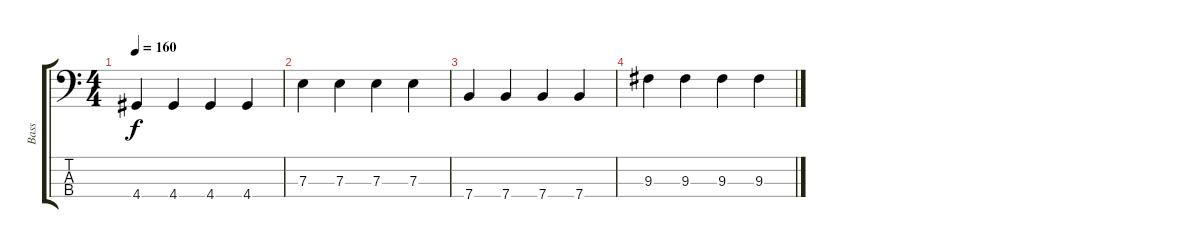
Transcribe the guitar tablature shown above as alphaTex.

\track ("Bass" "Bass") {instrument electricbassfinger}
\staff {score tabs}
\tuning (G2 D2 A1 E1) {hide}
\ts (4 4)
\tempo 160
\clef f4
\ks c
4.4.4{dy f} 4.4.4 4.4.4 4.4.4 |
7.3.4 7.3.4 7.3.4 7.3.4 |
7.4.4 7.4.4 7.4.4 7.4.4 |
9.3.4 9.3.4 9.3.4 9.3.4
